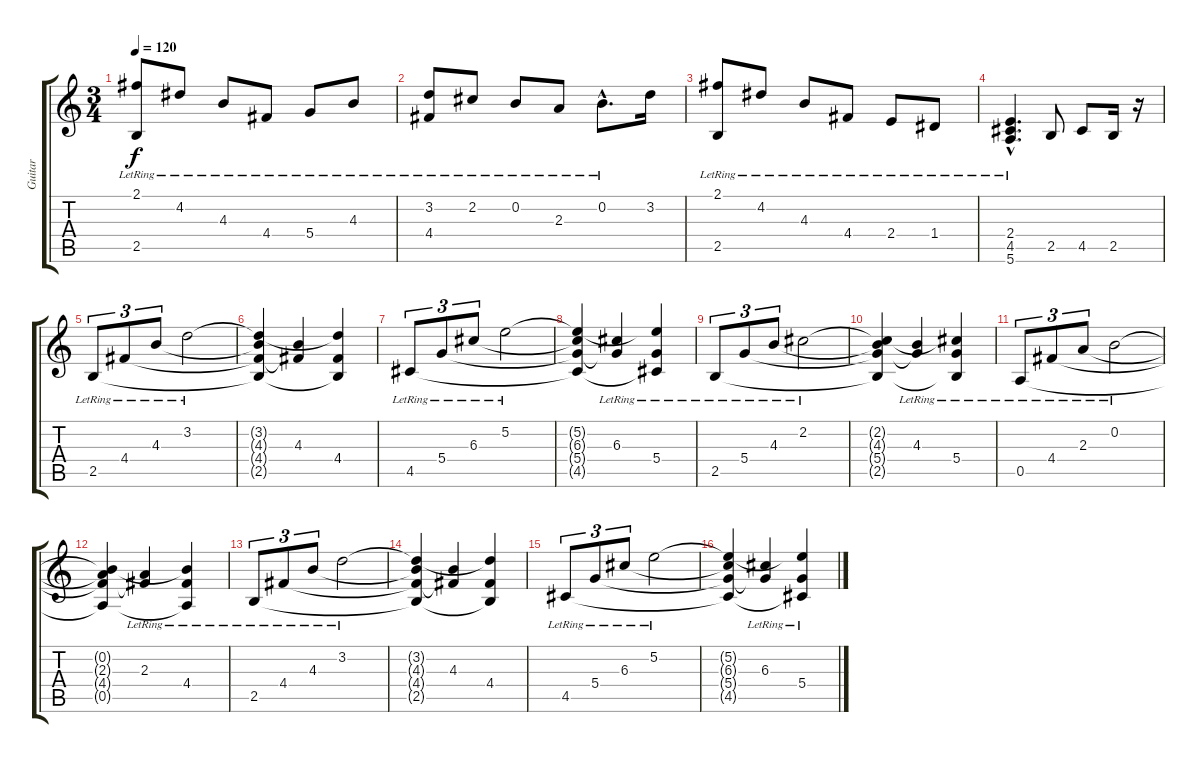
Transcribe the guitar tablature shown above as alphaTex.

\track ("Guitar" "Guitar") {instrument acousticguitarnylon}
\staff {score tabs}
\tuning (E4 B3 G3 D3 A2 E2) {hide}
\ts (3 4)
\tempo 120
\clef g2
\ks c
(2.1{lr} 2.5{lr}).8{dy f} 4.2{lr}.8 4.3{lr}.8 4.4{lr}.8 5.4{lr}.8 4.3{lr}.8 |
(3.2{lr} 4.4{lr}).8 2.2{lr}.8 0.2{lr}.8 2.3{lr}.8 0.2{hac lr}.8{d} 3.2.16 |
(2.1{lr} 2.5{lr}).8 4.2{lr}.8 4.3{lr}.8 4.4{lr}.8 2.4{lr}.8 1.4{lr}.8 |
(2.4{hac lr} 4.5{hac lr} 5.6{hac lr}).4{d} 2.5.8 4.5.8 2.5.16 r.16 |
2.5{lr}.8{tu (3 2)} 4.4{lr}.8{tu (3 2)} 4.3{lr}.8{tu (3 2)} 3.2{lr}.2 |
(3.2{t} 4.3{t} 4.4{t} 2.5{t}).4 (4.3 4.4{t}).4 (3.2{t} 4.4 2.5{t}).4 |
4.5{lr}.8{tu (3 2)} 5.4{lr}.8{tu (3 2)} 6.3{lr}.8{tu (3 2)} 5.2{lr}.2 |
(5.2{t} 6.3{t} 5.4{t} 4.5{t}).4 (6.3{lr} 5.4{t}).4 (5.2{t} 5.4{lr} 4.5{t}).4 |
2.5{lr}.8{tu (3 2)} 5.4{lr}.8{tu (3 2)} 4.3{lr}.8{tu (3 2)} 2.2{lr}.2 |
(2.2{t} 4.3{t} 5.4{t} 2.5{t}).4 (4.3{lr} 5.4{t}).4 (2.2{t} 5.4{lr} 2.5{t}).4 |
0.5{lr}.8{tu (3 2)} 4.4{lr}.8{tu (3 2)} 2.3{lr}.8{tu (3 2)} 0.2{lr}.2 |
(0.2{t} 2.3{t} 4.4{t} 0.5{t}).4 (2.3{lr} 4.4{t}).4 (0.2{t} 4.4{lr} 0.5{t}).4 |
2.5{lr}.8{tu (3 2)} 4.4{lr}.8{tu (3 2)} 4.3{lr}.8{tu (3 2)} 3.2{lr}.2 |
(3.2{t} 4.3{t} 4.4{t} 2.5{t}).4 (4.3 4.4{t}).4 (3.2{t} 4.4 2.5{t}).4 |
4.5{lr}.8{tu (3 2)} 5.4{lr}.8{tu (3 2)} 6.3{lr}.8{tu (3 2)} 5.2{lr}.2 |
(5.2{t} 6.3{t} 5.4{t} 4.5{t}).4 (6.3{lr} 5.4{t}).4 (5.2{t} 5.4{lr} 4.5{t}).4
